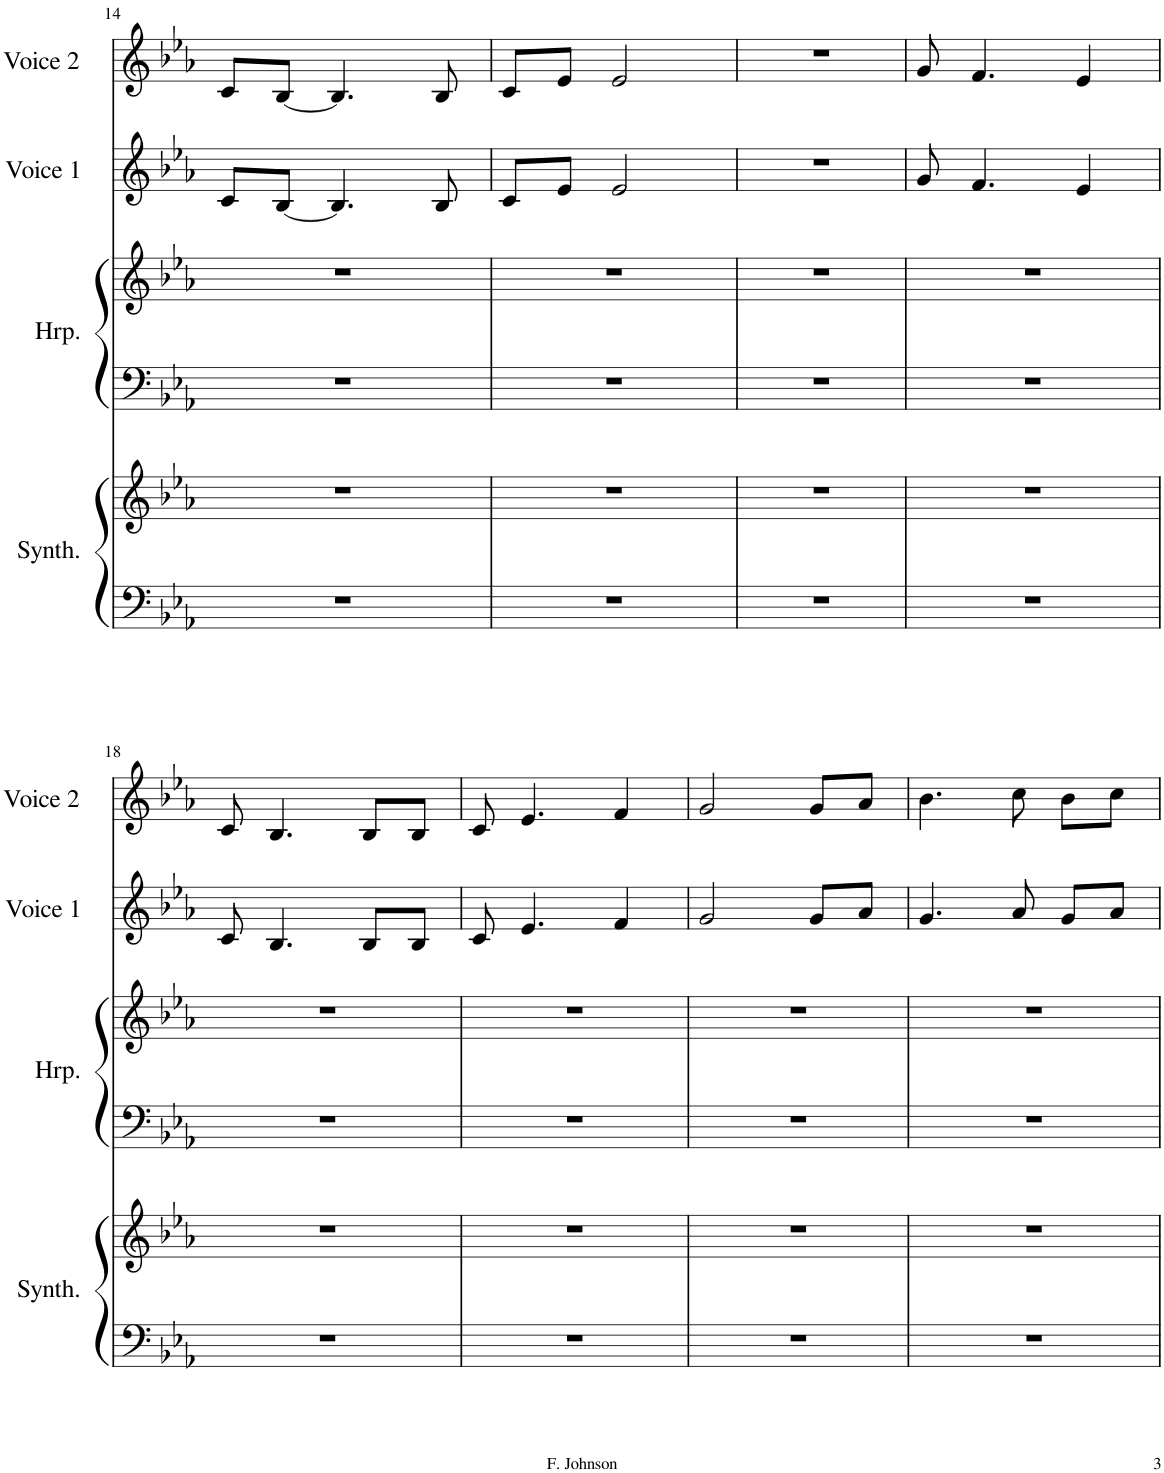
**kern	**kern	**kern	**kern	**kern	**kern
*part4	*part4	*part3	*part3	*part2	*part1
*staff6	*staff5	*staff4	*staff3	*staff2	*staff1
*I"Warm Synthesiser	*	*I"Harp	*	*I"Voice 1	*I"Voice 2
*I'Synth.	*	*I'Hrp.	*	*I'Voice 1	*I'Voice 2
!!LO:PB:g=z
*clefF4	*clefG2	*clefF4	*clefG2	*clefG2	*clefG2
*k[b-e-a-]	*k[b-e-a-]	*k[b-e-a-]	*k[b-e-a-]	*k[b-e-a-]	*k[b-e-a-]
*M3/4	*M3/4	*M3/4	*M3/4	*M3/4	*M3/4
=14	=14	=14	=14	=14	=14
2.r	2.r	2.r	2.r	8c/L	8c/L
.	.	.	.	[8B-/J	[8B-/J
.	.	.	.	4.B-/]	4.B-/]
.	.	.	.	8B-/	8B-/
=15	=15	=15	=15	=15	=15
2.r	2.r	2.r	2.r	8c/L	8c/L
.	.	.	.	8e-/J	8e-/J
.	.	.	.	2e-/	2e-/
=16	=16	=16	=16	=16	=16
2.r	2.r	2.r	2.r	2.r	2.r
=17	=17	=17	=17	=17	=17
2.r	2.r	2.r	2.r	8g/	8g/
.	.	.	.	4.f/	4.f/
.	.	.	.	4e-/	4e-/
!!LO:LB:g=z
=18	=18	=18	=18	=18	=18
2.r	2.r	2.r	2.r	8c/	8c/
.	.	.	.	4.B-/	4.B-/
.	.	.	.	8B-/L	8B-/L
.	.	.	.	8B-/J	8B-/J
=19	=19	=19	=19	=19	=19
2.r	2.r	2.r	2.r	8c/	8c/
.	.	.	.	4.e-/	4.e-/
.	.	.	.	4f/	4f/
=20	=20	=20	=20	=20	=20
2.r	2.r	2.r	2.r	2g/	2g/
.	.	.	.	8g/L	8g/L
.	.	.	.	8a-/J	8a-/J
=21	=21	=21	=21	=21	=21
2.r	2.r	2.r	2.r	4.g/	4.b-\
.	.	.	.	8a-/	8cc\
.	.	.	.	8g/L	8b-\L
.	.	.	.	8a-/J	8cc\J
=	=	=	=	=	=
*-	*-	*-	*-	*-	*-
